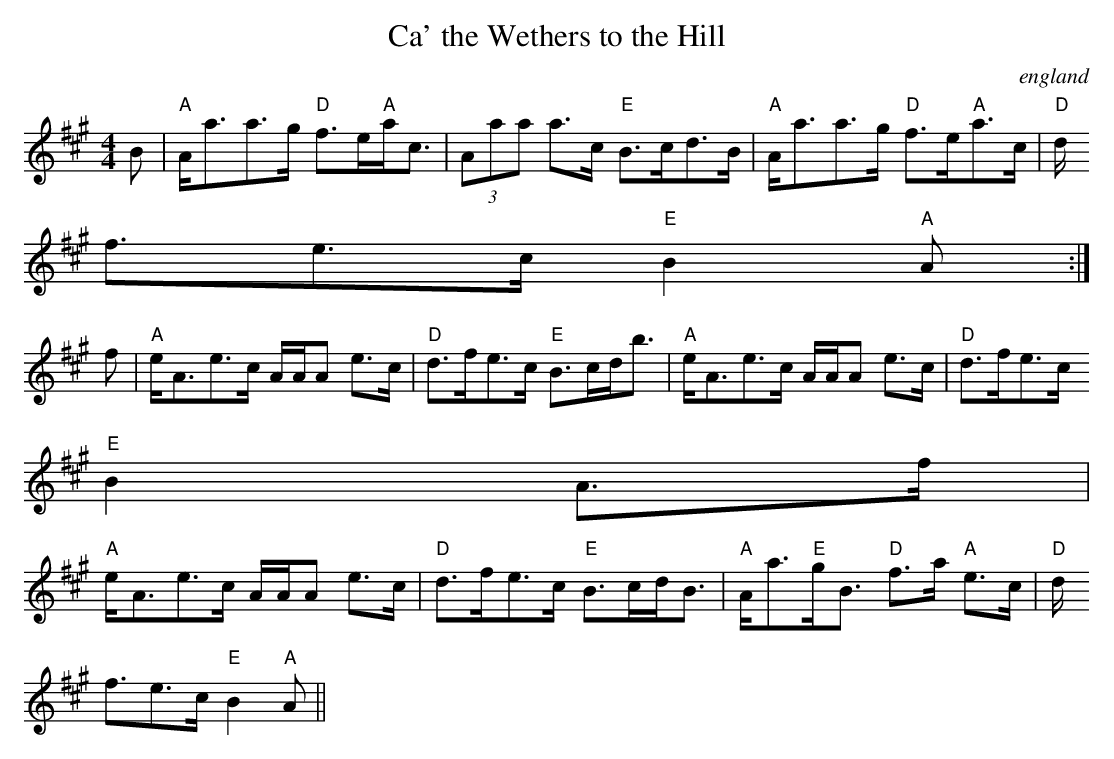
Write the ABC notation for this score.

X:1
T:Ca' the Wethers to the Hill
O:england
M:4/4
L:1/8
K:A
B|"A"A<aa>g "D"f>e"A"a<c|(3Aaa a>c "E"B>cd>B|"A"A<aa>g "D"f>e"A"a>c|"D"d
<fe>c "E"B2 "A"A:|
f|"A"e<Ae>c A/A/A e>c|"D"d>fe>c "E"B>cd<b|"A"e<Ae>c A/A/A e>c|"D"d>fe>c
"E"B2 A>f|
"A"e<Ae>c A/A/A e>c|"D"d>fe>c "E"B>cd<B|"A"A<a"E"g<B "D"f>a "A"e>c|"D"d<
fe>c "E"B2 "A"A||
